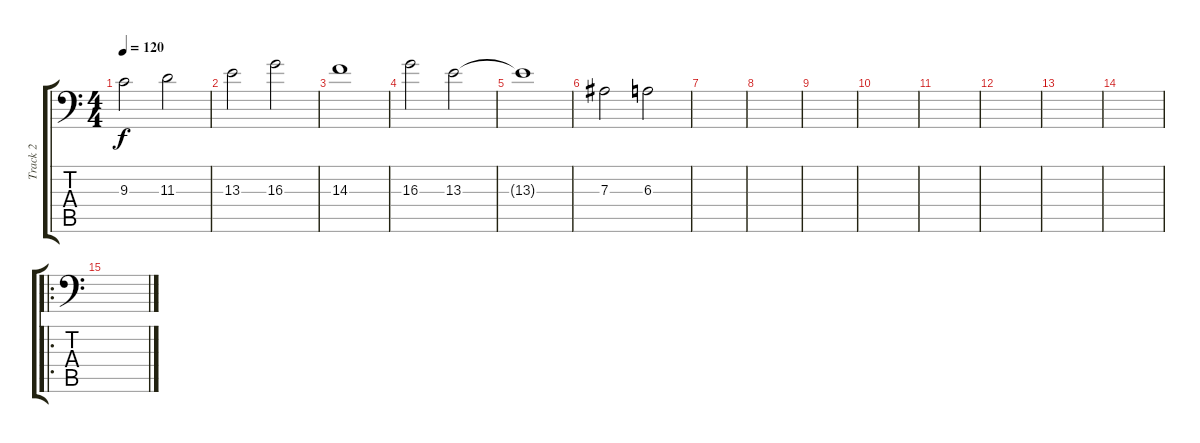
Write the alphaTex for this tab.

\track ("Track 2" "Track 2") {instrument pad2warm}
\staff {score tabs}
\tuning (C4 G3 Eb3 Bb2 F2 Bb1) {hide}
\ts (4 4)
\tempo 120
\clef f4
\ks c
9.3.2{dy f} 11.3.2 |
13.3.2 16.3.2 |
14.3.1 |
16.3.2 13.3.2 |
13.3{t}.1 |
7.3.2 6.3.2 |
|
|
|
|
|
|
|
|
\ro
